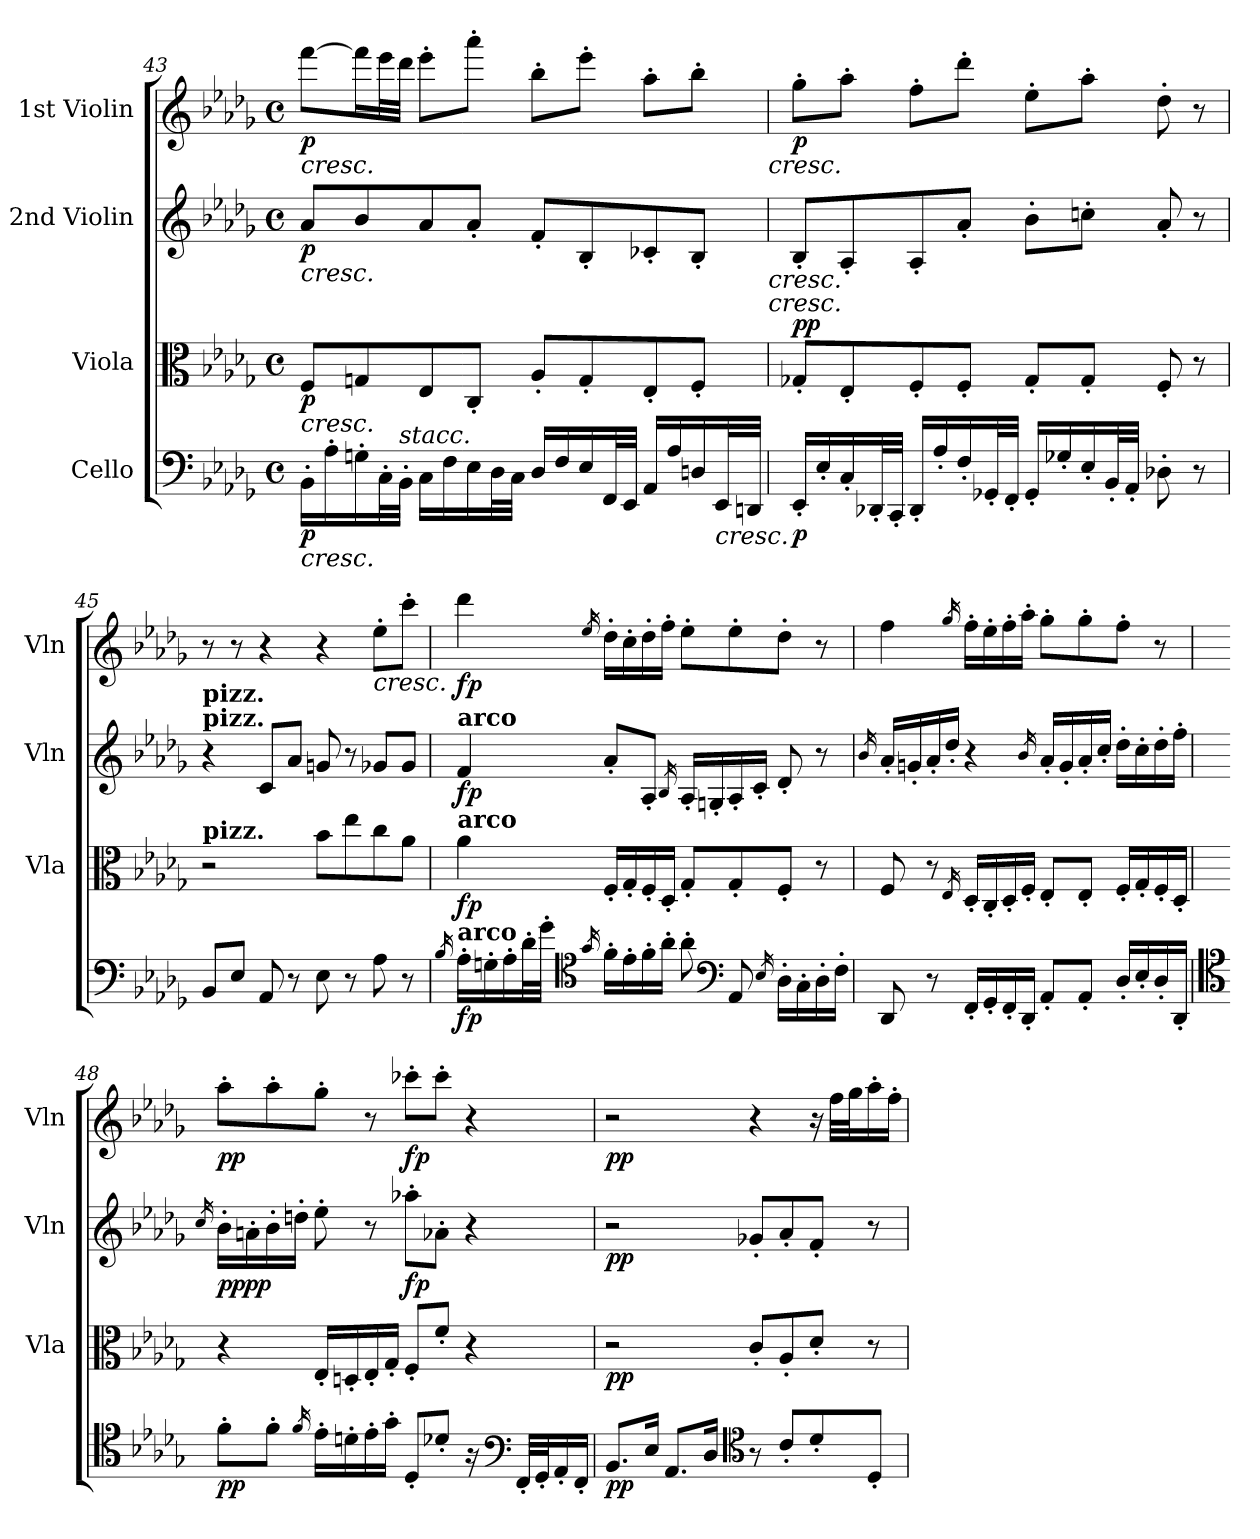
**kern	**dynam	**kern	**dynam	**kern	**dynam	**kern	**dynam
*part4	*part4	*part3	*part3	*part2	*part2	*part1	*part1
*staff4	*staff4	*staff3	*staff3	*staff2	*staff2	*staff1	*staff1
*I"Cello	*	*I"Viola	*	*I"2nd Violin	*	*I"1st Violin	*
*	*	*I'Vla	*	*I'Vln	*	*I'Vln	*
!!LO:PB:g=z
*clefF4	*	*clefC3	*	*clefG2	*	*clefG2	*
*k[b-e-a-d-g-]	*	*k[b-e-a-d-g-]	*	*k[b-e-a-d-g-]	*	*k[b-e-a-d-g-]	*
*D-:	*	*D-:	*	*D-:	*	*D-:	*
*M4/4	*	*M4/4	*	*M4/4	*	*M4/4	*
*met(c)	*	*met(c)	*	*met(c)	*	*met(c)	*
=43	=43	=43	=43	=43	=43	=43	=43
!	!	!	!	!	!	!LO:TX:b:i:t=cresc.	!
!	!	!	!	!LO:TX:b:i:t=cresc.	!	!	!
!	!	!LO:TX:b:i:t=cresc.	!	!	!	!	!
!LO:TX:b:i:t=cresc.	!	!	!	!	!	!	!
!	!LO:DY:b	!	!LO:DY:b	!	!LO:DY:b	!	!LO:DY:b
16BB-'\LL	p	8F/L	p	8a-/L	p	[8fff\L	p
16A-'\	.	.	.	.	.	.	.
16Gn'\	.	8Gn/	.	8b-/	.	16fff\L]	.
32C'\L	.	.	.	.	.	32eee-\L	.
!LO:TX:a:i:t=stacc.	!	!	!	!	!	!	!
32BB-'\JJJ	.	.	.	.	.	32ddd-\JJJ	.
16C\LL	.	8E-/	.	8a-/	.	8eee-'\L	.
16F\	.	.	.	.	.	.	.
16E-\	.	8C'/J	.	8a-'/J	.	8aaa-'\J	.
32D-\L	.	.	.	.	.	.	.
32C\JJJ	.	.	.	.	.	.	.
16D-/LL	.	8A-'/L	.	8f'/L	.	8bb-'\L	.
16F/	.	.	.	.	.	.	.
16E-/	.	8G'/	.	8B-'/	.	8eee-'\J	.
32FF/L	.	.	.	.	.	.	.
32EE-/JJJ	.	.	.	.	.	.	.
16AA-/LL	.	8E-'/	.	8c-X'/	.	8aa-'\L	.
16A-/	.	.	.	.	.	.	.
16Dn/	.	8F'/J	.	8B-'/J	.	8bb-'\J	.
!LO:TX:b:i:t=cresc.	!	!	!	!	!	!	!
32EE-/L	.	.	.	.	.	.	.
32DDn/JJJ	.	.	.	.	.	.	.
!	!	!	!	!	!	!LO:TX:b:i:t=cresc.	!
!	!	!	!	!LO:TX:b:i:t=cresc.	!	!	!
!	!	!LO:TX:a:i:t=cresc.	!	!	!	!	!
=44	=44	=44	=44	=44	=44	=44	=44
!	!LO:DY:b	!	!LO:DY:b	!	!	!	!
!	!	!	!LO:DY:n=1:a	!	!	!	!LO:DY:b
16EE-'/LL	p	8G-X'/L	p p	8B-'/L	.	8gg-'\L	p
16E-'/	.	.	.	.	.	.	.
16C'/	.	8E-'/	.	8A-'/	.	8aa-'\J	.
32DD-X'/L	.	.	.	.	.	.	.
32CC'/JJJ	.	.	.	.	.	.	.
16DD-'/LL	.	8F'/	.	8A-'/	.	8ff'\L	.
16A-'/	.	.	.	.	.	.	.
16F'/	.	8F'/J	.	8a-'/J	.	8ddd-'\J	.
32GG-X'/L	.	.	.	.	.	.	.
32FF'/JJJ	.	.	.	.	.	.	.
16GG-'/LL	.	8G-'/L	.	8b-'\L	.	8ee-'\L	.
16G-X'/	.	.	.	.	.	.	.
16E-'/	.	8G-'/J	.	8ccn'\J	.	8aa-'\J	.
32BB-'/L	.	.	.	.	.	.	.
32AA-'/JJJ	.	.	.	.	.	.	.
8D-X'\	.	8F'/	.	8a-'/	.	8dd-'\	.
8r	.	8r	.	8r	.	8r	.
!!LO:LB:g=z
=45	=45	=45	=45	=45	=45	=45	=45
!	!	!	!	!LO:TX:a:B:t=pizz.	!	!	!
!	!	!	!	!LO:TX:a:B:t=pizz.	!	!	!
!	!	!LO:TX:a:B:t=pizz.	!	!	!	!	!
8BB-/L	.	2r	.	4r	.	8r	.
8E-/J	.	.	.	.	.	8r	.
8AA-/	.	.	.	8c/L	.	4r	.
8r	.	.	.	8a-/J	.	.	.
8E-\	.	8b-\L	.	8gn/	.	4r	.
8r	.	8ee-\	.	8r	.	.	.
!	!	!	!	!	!	!LO:TX:b:i:t=cresc.	!
8A-\	.	8cc\	.	8g-X/L	.	8ee-'\L	.
8r	.	8a-\J	.	8g-/J	.	8ccc'\J	.
!!LO:LB:g=z
=46	=46	=46	=46	=46	=46	=46	=46
16qB-/	.	.	.	.	.	.	.
!	!	!	!	!LO:TX:a:B:t=arco	!	!	!
!	!	!LO:TX:a:B:t=arco	!	!	!	!	!
!LO:TX:a:B:t=arco	!	!	!	!	!	!	!
!	!LO:DY:b	!	!LO:DY:b	!	!LO:DY:b	!	!LO:DY:b
16A-'\LL	fp	4a-\	fp	4f/	fp	4ddd-\	fp
16Gn'\	.	.	.	.	.	.	.
16A-'\	.	.	.	.	.	.	.
32d-'\L	.	.	.	.	.	.	.
32g-'\JJJ	.	.	.	.	.	.	.
*clefC4	*	*	*	*	*	*	*
16qg-/	.	.	.	.	.	16qee-/	.
16f'\LL	.	16F'/LL	.	8a-'/L	.	16dd-'\LL	.
16e-'\	.	16G-'/	.	.	.	16cc'\	.
16f'\	.	16F'/	.	8A-'/J	.	16dd-'\	.
16a-'\JJ	.	16D-'/JJ	.	.	.	16ff'\JJ	.
.	.	.	.	16qB-/	.	.	.
8a-'\	.	8G-'/L	.	16A-'/LL	.	8ee-'\L	.
.	.	.	.	16Gn'/	.	.	.
*clefF4	*	*	*	*	*	*	*
8AA-/	.	8G-'/	.	16A-'/	.	8ee-'\	.
.	.	.	.	16c'/JJ	.	.	.
16qE-/	.	.	.	.	.	.	.
16D-'\LL	.	8F'/J	.	8d-'/	.	8dd-'\J	.
16C'\	.	.	.	.	.	.	.
16D-'\	.	8r	.	8r	.	8r	.
16F'\JJ	.	.	.	.	.	.	.
=47	=47	=47	=47	=47	=47	=47	=47
.	.	.	.	16qb-/	.	.	.
8DD-/	.	8F/	.	16a-'/LL	.	4ff\	.
.	.	.	.	16gn'/	.	.	.
8r	.	8r	.	16a-'/	.	.	.
.	.	.	.	16dd-'/JJ	.	.	.
.	.	16qE-/	.	.	.	16qgg-/	.
16FF'/LL	.	16D-'/LL	.	4r	.	16ff'\LL	.
16GG-'/	.	16C'/	.	.	.	16ee-'\	.
16FF'/	.	16D-'/	.	.	.	16ff'\	.
16DD-'/JJ	.	16F'/JJ	.	.	.	16aa-'\JJ	.
.	.	.	.	16qb-/	.	.	.
8AA-'/L	.	8E-'/L	.	16a-'/LL	.	8gg-'\L	.
.	.	.	.	16g'/	.	.	.
8AA-'/J	.	8E-'/J	.	16a-'/	.	8gg-'\	.
.	.	.	.	16cc'/JJ	.	.	.
16D-'/LL	.	16F'/LL	.	16dd-'\LL	.	8ff'\J	.
16E-'/	.	16G-'/	.	16cc'\	.	.	.
16D-'/	.	16F'/	.	16dd-'\	.	8r	.
16DD-'/JJ	.	16D-'/JJ	.	16ff'\JJ	.	.	.
!!LO:PB:g=z
=48	=48	=48	=48	=48	=48	=48	=48
*clefC4	*	*	*	*	*	*	*
.	.	.	.	16qcc/	.	.	.
!	!LO:DY:b	!	!LO:DY:b	!	!	!	!
!	!	!	!LO:DY:n=1:a	!	!	!	!LO:DY:b
8f'\L	pp	4r	pp pp	16b-'\LL	.	8aa-'\L	pp
.	.	.	.	16an'\	.	.	.
8f'\J	.	.	.	16b-'\	.	8aa-'\	.
.	.	.	.	16ddn'\JJ	.	.	.
16qf/	.	.	.	.	.	.	.
16e-'\LL	.	16E-'/LL	.	8ee-'\	.	8gg-'\J	.
16dn'\	.	16Dn'/	.	.	.	.	.
16e-'\	.	16E-'/	.	8r	.	8r	.
16g-'\JJ	.	16G-'/JJ	.	.	.	.	.
!	!LO:DY:b	!	!	!	!	!	!
!	!LO:DY:n=1:a	!	!LO:DY:n=2:a	!	!	!	!LO:DY:b
8D-'/L	fp fp	8F'/L	fp	8aa-X'\L	.	8ccc-X'\L	fp
8d-X'/J	.	8f'/J	.	8a-X'\J	.	8ccc-'\J	.
16r	.	4r	.	4r	.	4r	.
*clefF4	*	*	*	*	*	*	*
32FF'/LLL	.	.	.	.	.	.	.
32GG-'/J	.	.	.	.	.	.	.
16AA-'/	.	.	.	.	.	.	.
16FF'/JJ	.	.	.	.	.	.	.
!!LO:PB:g=z
=49	=49	=49	=49	=49	=49	=49	=49
!	!LO:DY:b	!	!LO:DY:b	!	!LO:DY:b	!	!LO:DY:b
8.BB-/L	pp	2r	pp	2r	pp	2r	pp
16E-/Jk	.	.	.	.	.	.	.
8.AA-/L	.	.	.	.	.	.	.
16D-/Jk	.	.	.	.	.	.	.
*clefC4	*	*	*	*	*	*	*
8r	.	8c'/L	.	8g-X'/L	.	4r	.
8c'/L	.	8A-'/	.	8a-'/	.	.	.
8d-'/	.	8d-'/J	.	8f'/J	.	16r	.
.	.	.	.	.	.	32ff\LLL	.
.	.	.	.	.	.	32gg-\J	.
8D-'/J	.	8r	.	8r	.	16aa-'\	.
.	.	.	.	.	.	16ff'\JJ	.
=	=	=	=	=	=	=	=
*-	*-	*-	*-	*-	*-	*-	*-
